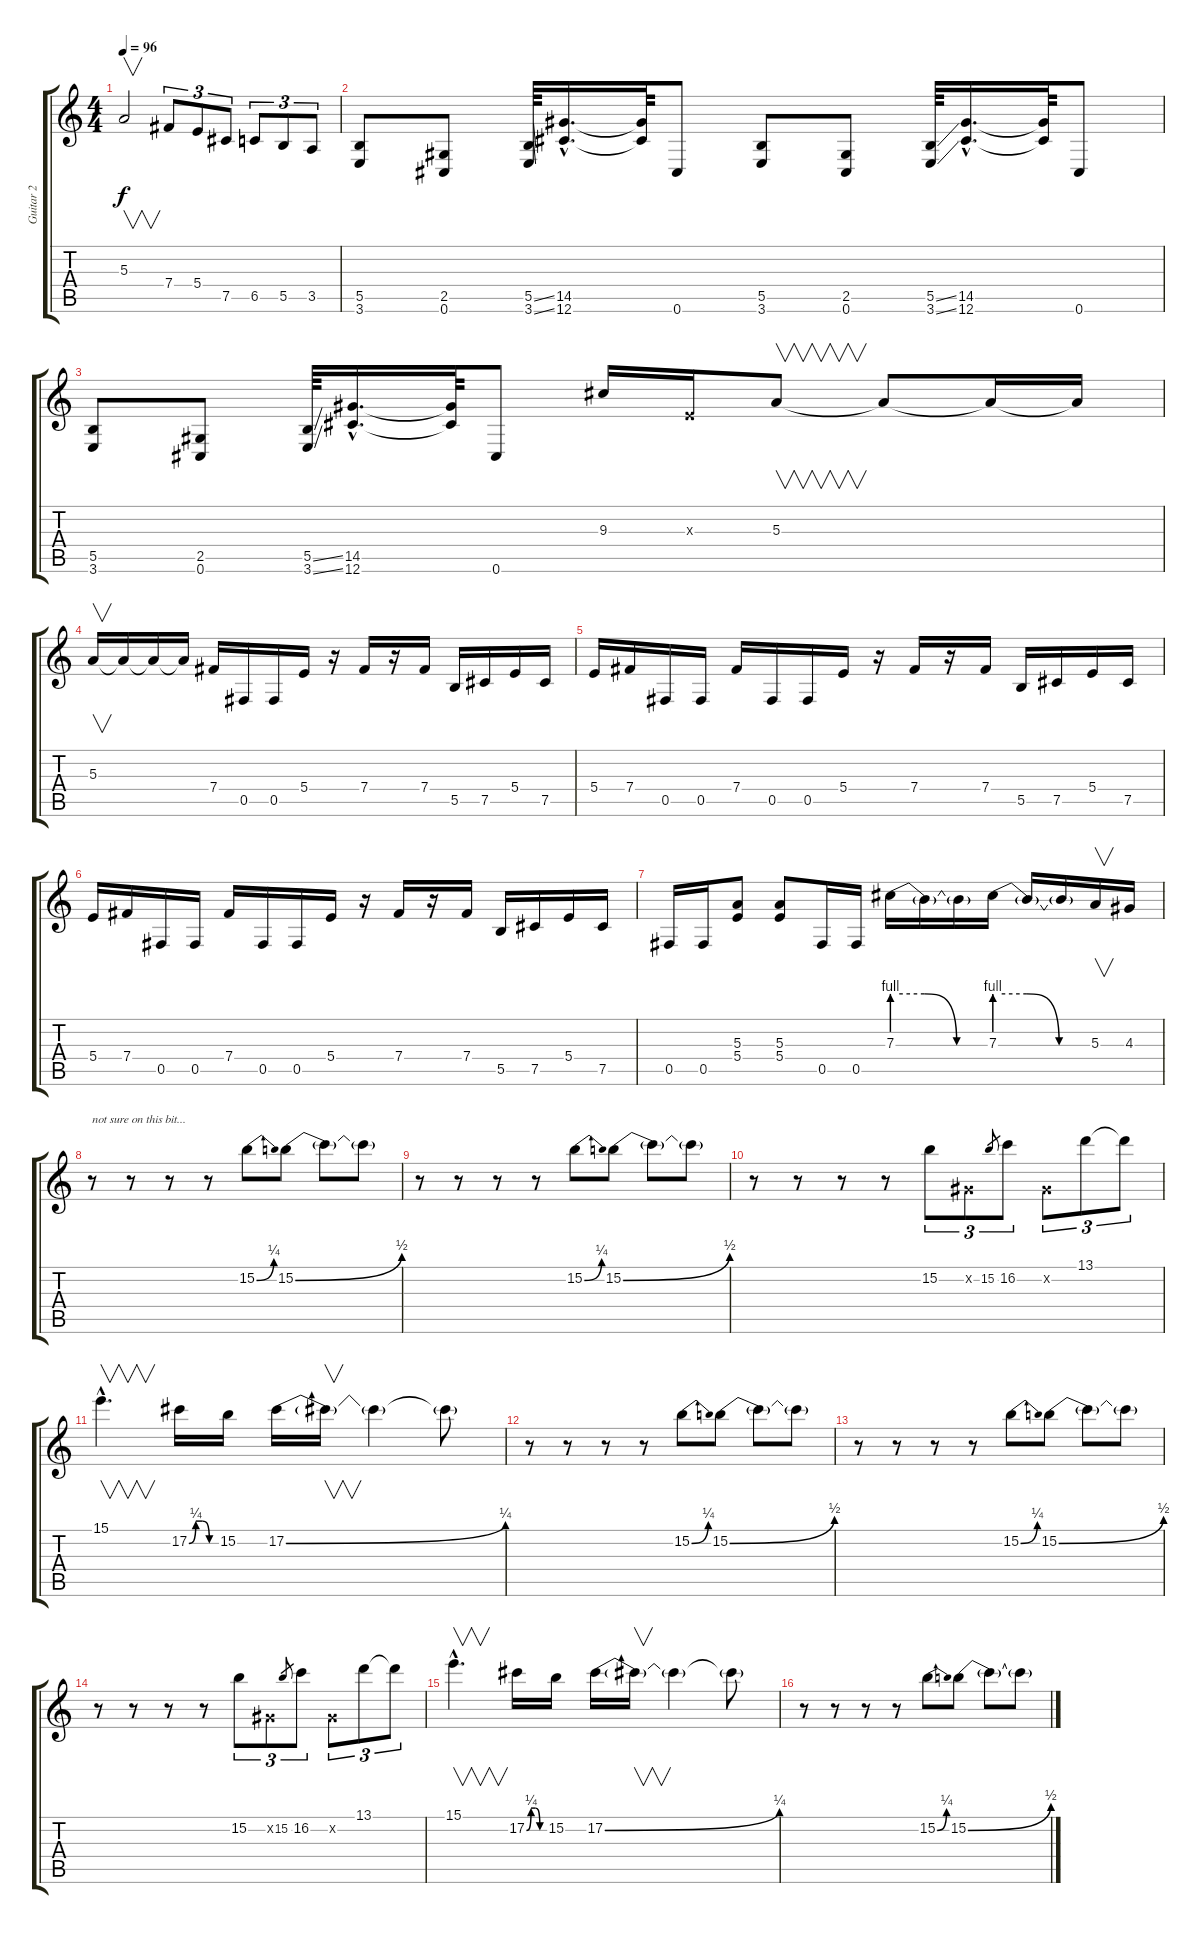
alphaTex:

\track ("Guitar 2" "Guitar 2") {instrument distortionguitar}
\staff {score tabs}
\tuning (Db4 Ab3 E3 B2 Gb2 Db2) {hide}
\ts (4 4)
\tempo 96
\clef g2
\ks c
5.3.2{v dy f} 7.4.8{tu (3 2)} 5.4.8{tu (3 2)} 7.5.8{tu (3 2)} 6.5.8{tu (3 2)} 5.5.8{tu (3 2)} 3.5.8{tu (3 2)} |
(5.5 3.6).8 (2.5 0.6).8 (5.5{ss} 3.6{ss}).64 (14.5{hac} 12.6{hac}).16{d} (14.5{t} 12.6{t}).64 0.6.8 (5.5 3.6).8 (2.5 0.6).8 (5.5{ss} 3.6{ss}).64 (14.5{hac} 12.6{hac}).16{d} (14.5{t} 12.6{t}).64 0.6.8 |
(5.5 3.6).8 (2.5 0.6).8 (5.5{ss} 3.6{ss}).64 (14.5{hac} 12.6{hac}).16{d} (14.5{t} 12.6{t}).64 0.6.8 9.3.16 0.3{x}.16 5.3.8{v} 5.3{t}.8 5.3{t}.16 5.3{t}.16 |
5.3.16{v} 5.3{t}.16 5.3{t}.16 5.3{t}.16 7.4.16 0.5.16 0.5.16 5.4.16 r.16 7.4.16 r.16 7.4.16 5.5.16 7.5.16 5.4.16 7.5.16 |
5.4.16 7.4.16 0.5.16 0.5.16 7.4.16 0.5.16 0.5.16 5.4.16 r.16 7.4.16 r.16 7.4.16 5.5.16 7.5.16 5.4.16 7.5.16 |
5.4.16 7.4.16 0.5.16 0.5.16 7.4.16 0.5.16 0.5.16 5.4.16 r.16 7.4.16 r.16 7.4.16 5.5.16 7.5.16 5.4.16 7.5.16 |
0.5.16 0.5.16 (5.3 5.4).8 (5.3 5.4).8 0.5.16 0.5.16 7.3{be (custom 0 4 20 4 40 0 60 0)}.16 7.3{t}.16 7.3{t}.16 7.3{be (custom 0 4 20 4 40 0 60 0)}.16 7.3{t}.16 7.3{t}.16 5.3.16{v} 4.3.16 |
r.8{txt "not sure on this bit..." instrument overdrivenguitar} r.8 r.8 r.8 15.2{be (bend 0 0 60 1)}.8 15.2{be (bend 0 0 60 2)}.8 15.2{t}.8 15.2{t}.8 |
r.8 r.8 r.8 r.8 15.2{be (bend 0 0 60 1)}.8 15.2{be (bend 0 0 60 2)}.8 15.2{t}.8 15.2{t}.8 |
r.8 r.8 r.8 r.8 15.2.8{tu (3 2)} 0.2{x}.8{tu (3 2)} 15.2.8{gr} 16.2.8{tu (3 2)} 0.2{x}.8{tu (3 2)} 13.1.8{tu (3 2)} 13.1{t}.8{tu (3 2)} |
15.1{hac}.4{v d} 17.2{be (custom 0 0 15 1 30 1 45 0 60 0)}.16 15.2.16 17.2{be (bend 0 0 60 1)}.16 17.2{t}.16{v} 17.2{t}.4 17.2{t}.8 |
r.8{instrument overdrivenguitar} r.8 r.8 r.8 15.2{be (bend 0 0 60 1)}.8 15.2{be (bend 0 0 60 2)}.8 15.2{t}.8 15.2{t}.8 |
r.8 r.8 r.8 r.8 15.2{be (bend 0 0 60 1)}.8 15.2{be (bend 0 0 60 2)}.8 15.2{t}.8 15.2{t}.8 |
r.8 r.8 r.8 r.8 15.2.8{tu (3 2)} 0.2{x}.8{tu (3 2)} 15.2.8{gr} 16.2.8{tu (3 2)} 0.2{x}.8{tu (3 2)} 13.1.8{tu (3 2)} 13.1{t}.8{tu (3 2)} |
15.1{hac}.4{v d} 17.2{be (custom 0 0 15 1 30 1 45 0 60 0)}.16 15.2.16 17.2{be (bend 0 0 60 1)}.16 17.2{t}.16{v} 17.2{t}.4 17.2{t}.8 |
r.8{instrument overdrivenguitar} r.8 r.8 r.8 15.2{be (bend 0 0 60 1)}.8 15.2{be (bend 0 0 60 2)}.8 15.2{t}.8 15.2{t}.8
